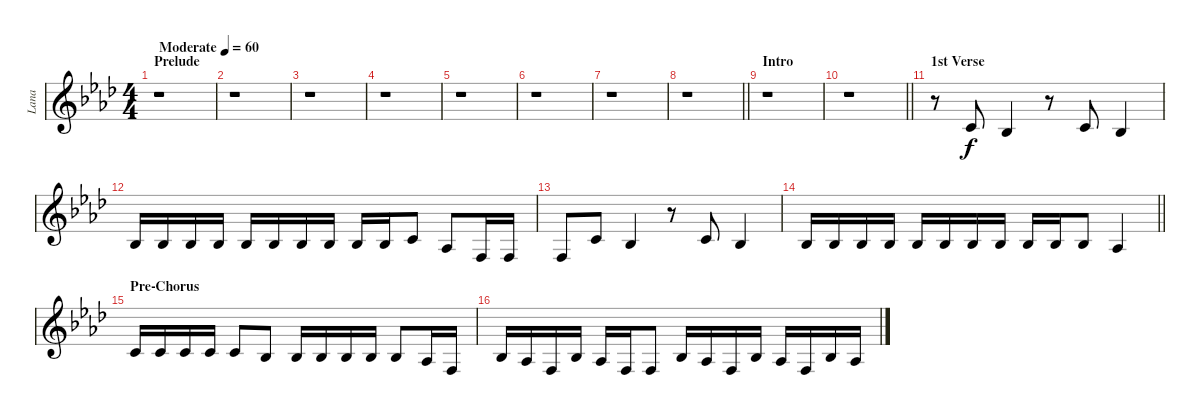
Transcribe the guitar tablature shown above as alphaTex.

\track ("Lana" "Lana") {instrument oboe}
\staff {score}
\tuning (E4 B3 G3 D3 A2 E2) {hide}
\ts (4 4)
\section ("" "Prelude")
\tempo (60 "Moderate")
\clef g2
\ks fminor
r.1{dy f instrument oboe} |
r.1 |
r.1 |
r.1 |
r.1 |
r.1 |
r.1 |
\barLineRight lightlight
r.1 |
\section ("" "Intro")
r.1 |
\barLineRight lightlight
r.1 |
\section ("" "1st Verse")
r.8 1.2.8 3.3.4 r.8 1.2.8 3.3.4 |
3.3.16 3.3.16 3.3.16 3.3.16 3.3.16 3.3.16 3.3.16 3.3.16 3.3.16 3.3.16 1.2.8 1.3.8 3.4.16 3.4.16 |
3.4.8 1.2.8 3.3.4 r.8 1.2.8 3.3.4 |
\barLineRight lightlight
3.3.16 3.3.16 3.3.16 3.3.16 3.3.16 3.3.16 3.3.16 3.3.16 3.3.16 3.3.16 3.3.8 1.3.4 |
\section ("" "Pre-Chorus")
1.2.16 1.2.16 1.2.16 1.2.16 1.2.8 3.3.8 3.3.16 3.3.16 3.3.16 3.3.16 3.3.8 1.3.16 3.4.16 |
3.3.16 1.3.16 3.4.16 3.3.16 1.3.16 3.4.16 3.4.8 3.3.16 1.3.16 3.4.16 3.3.16 1.3.16 3.4.16 3.3.16 1.3.16
